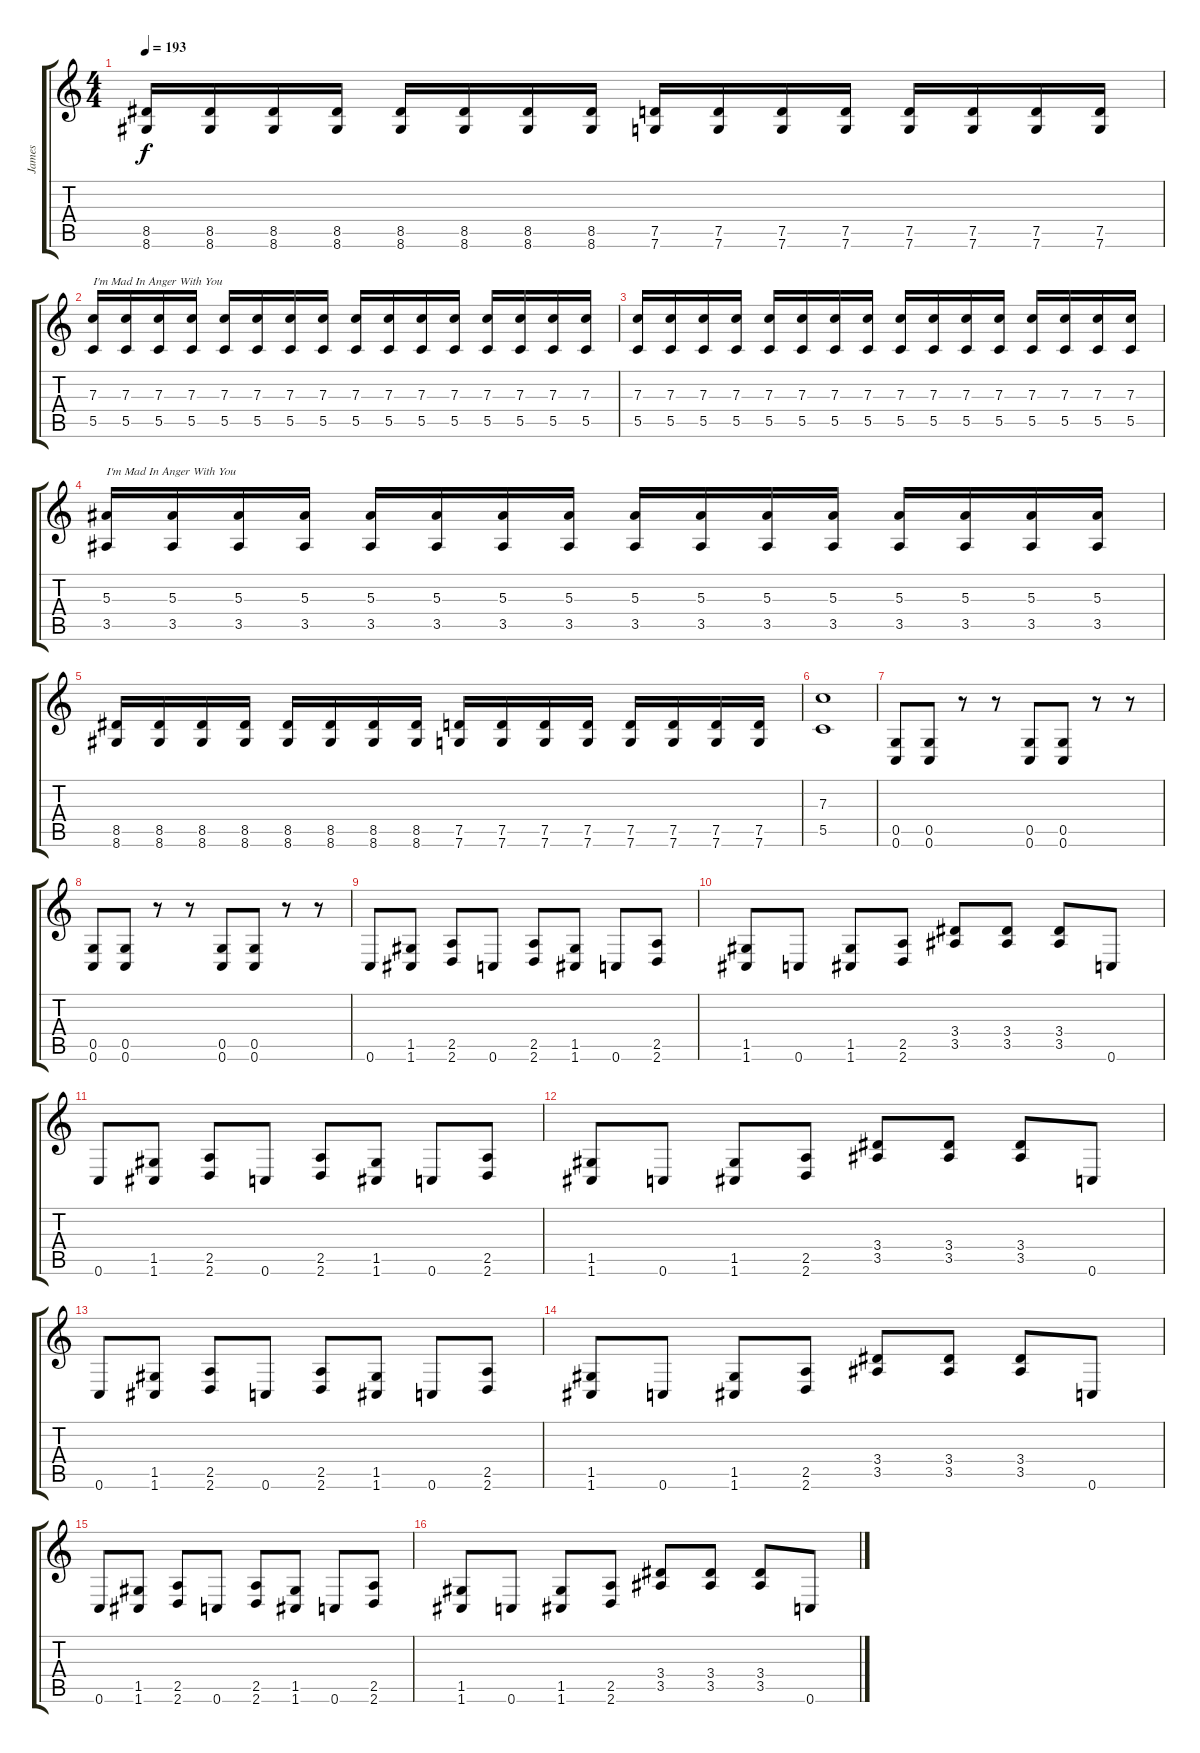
\track ("James" "James") {instrument distortionguitar}
\staff {score tabs}
\tuning (D4 A3 F3 C3 G2 C2) {hide}
\ts (4 4)
\tempo 193
\clef g2
\ks c
(8.5 8.6).16{dy f} (8.5 8.6).16 (8.5 8.6).16 (8.5 8.6).16 (8.5 8.6).16 (8.5 8.6).16 (8.5 8.6).16 (8.5 8.6).16 (7.5 7.6).16 (7.5 7.6).16 (7.5 7.6).16 (7.5 7.6).16 (7.5 7.6).16 (7.5 7.6).16 (7.5 7.6).16 (7.5 7.6).16 |
(7.3 5.5).16{txt "I'm Mad In Anger With You"} (7.3 5.5).16 (7.3 5.5).16 (7.3 5.5).16 (7.3 5.5).16 (7.3 5.5).16 (7.3 5.5).16 (7.3 5.5).16 (7.3 5.5).16 (7.3 5.5).16 (7.3 5.5).16 (7.3 5.5).16 (7.3 5.5).16 (7.3 5.5).16 (7.3 5.5).16 (7.3 5.5).16 |
(7.3 5.5).16 (7.3 5.5).16 (7.3 5.5).16 (7.3 5.5).16 (7.3 5.5).16 (7.3 5.5).16 (7.3 5.5).16 (7.3 5.5).16 (7.3 5.5).16 (7.3 5.5).16 (7.3 5.5).16 (7.3 5.5).16 (7.3 5.5).16 (7.3 5.5).16 (7.3 5.5).16 (7.3 5.5).16 |
(5.3 3.5).16{txt "I'm Mad In Anger With You"} (5.3 3.5).16 (5.3 3.5).16 (5.3 3.5).16 (5.3 3.5).16 (5.3 3.5).16 (5.3 3.5).16 (5.3 3.5).16 (5.3 3.5).16 (5.3 3.5).16 (5.3 3.5).16 (5.3 3.5).16 (5.3 3.5).16 (5.3 3.5).16 (5.3 3.5).16 (5.3 3.5).16 |
(8.5 8.6).16 (8.5 8.6).16 (8.5 8.6).16 (8.5 8.6).16 (8.5 8.6).16 (8.5 8.6).16 (8.5 8.6).16 (8.5 8.6).16 (7.5 7.6).16 (7.5 7.6).16 (7.5 7.6).16 (7.5 7.6).16 (7.5 7.6).16 (7.5 7.6).16 (7.5 7.6).16 (7.5 7.6).16 |
(7.3 5.5).1 |
(0.5 0.6).8 (0.5 0.6).8 r.8 r.8 (0.5 0.6).8 (0.5 0.6).8 r.8 r.8 |
(0.5 0.6).8 (0.5 0.6).8 r.8 r.8 (0.5 0.6).8 (0.5 0.6).8 r.8 r.8 |
0.6.8 (1.5 1.6).8 (2.5 2.6).8 0.6.8 (2.5 2.6).8 (1.5 1.6).8 0.6.8 (2.5 2.6).8 |
(1.5 1.6).8 0.6.8 (1.5 1.6).8 (2.5 2.6).8 (3.4 3.5).8 (3.4 3.5).8 (3.4 3.5).8 0.6.8 |
0.6.8{instrument distortionguitar} (1.5 1.6).8 (2.5 2.6).8 0.6.8 (2.5 2.6).8 (1.5 1.6).8 0.6.8 (2.5 2.6).8 |
(1.5 1.6).8 0.6.8 (1.5 1.6).8 (2.5 2.6).8 (3.4 3.5).8 (3.4 3.5).8 (3.4 3.5).8 0.6.8 |
0.6.8{instrument distortionguitar} (1.5 1.6).8 (2.5 2.6).8 0.6.8 (2.5 2.6).8 (1.5 1.6).8 0.6.8 (2.5 2.6).8 |
(1.5 1.6).8 0.6.8 (1.5 1.6).8 (2.5 2.6).8 (3.4 3.5).8 (3.4 3.5).8 (3.4 3.5).8 0.6.8 |
0.6.8{instrument distortionguitar} (1.5 1.6).8 (2.5 2.6).8 0.6.8 (2.5 2.6).8 (1.5 1.6).8 0.6.8 (2.5 2.6).8 |
(1.5 1.6).8 0.6.8 (1.5 1.6).8 (2.5 2.6).8 (3.4 3.5).8 (3.4 3.5).8 (3.4 3.5).8 0.6.8
